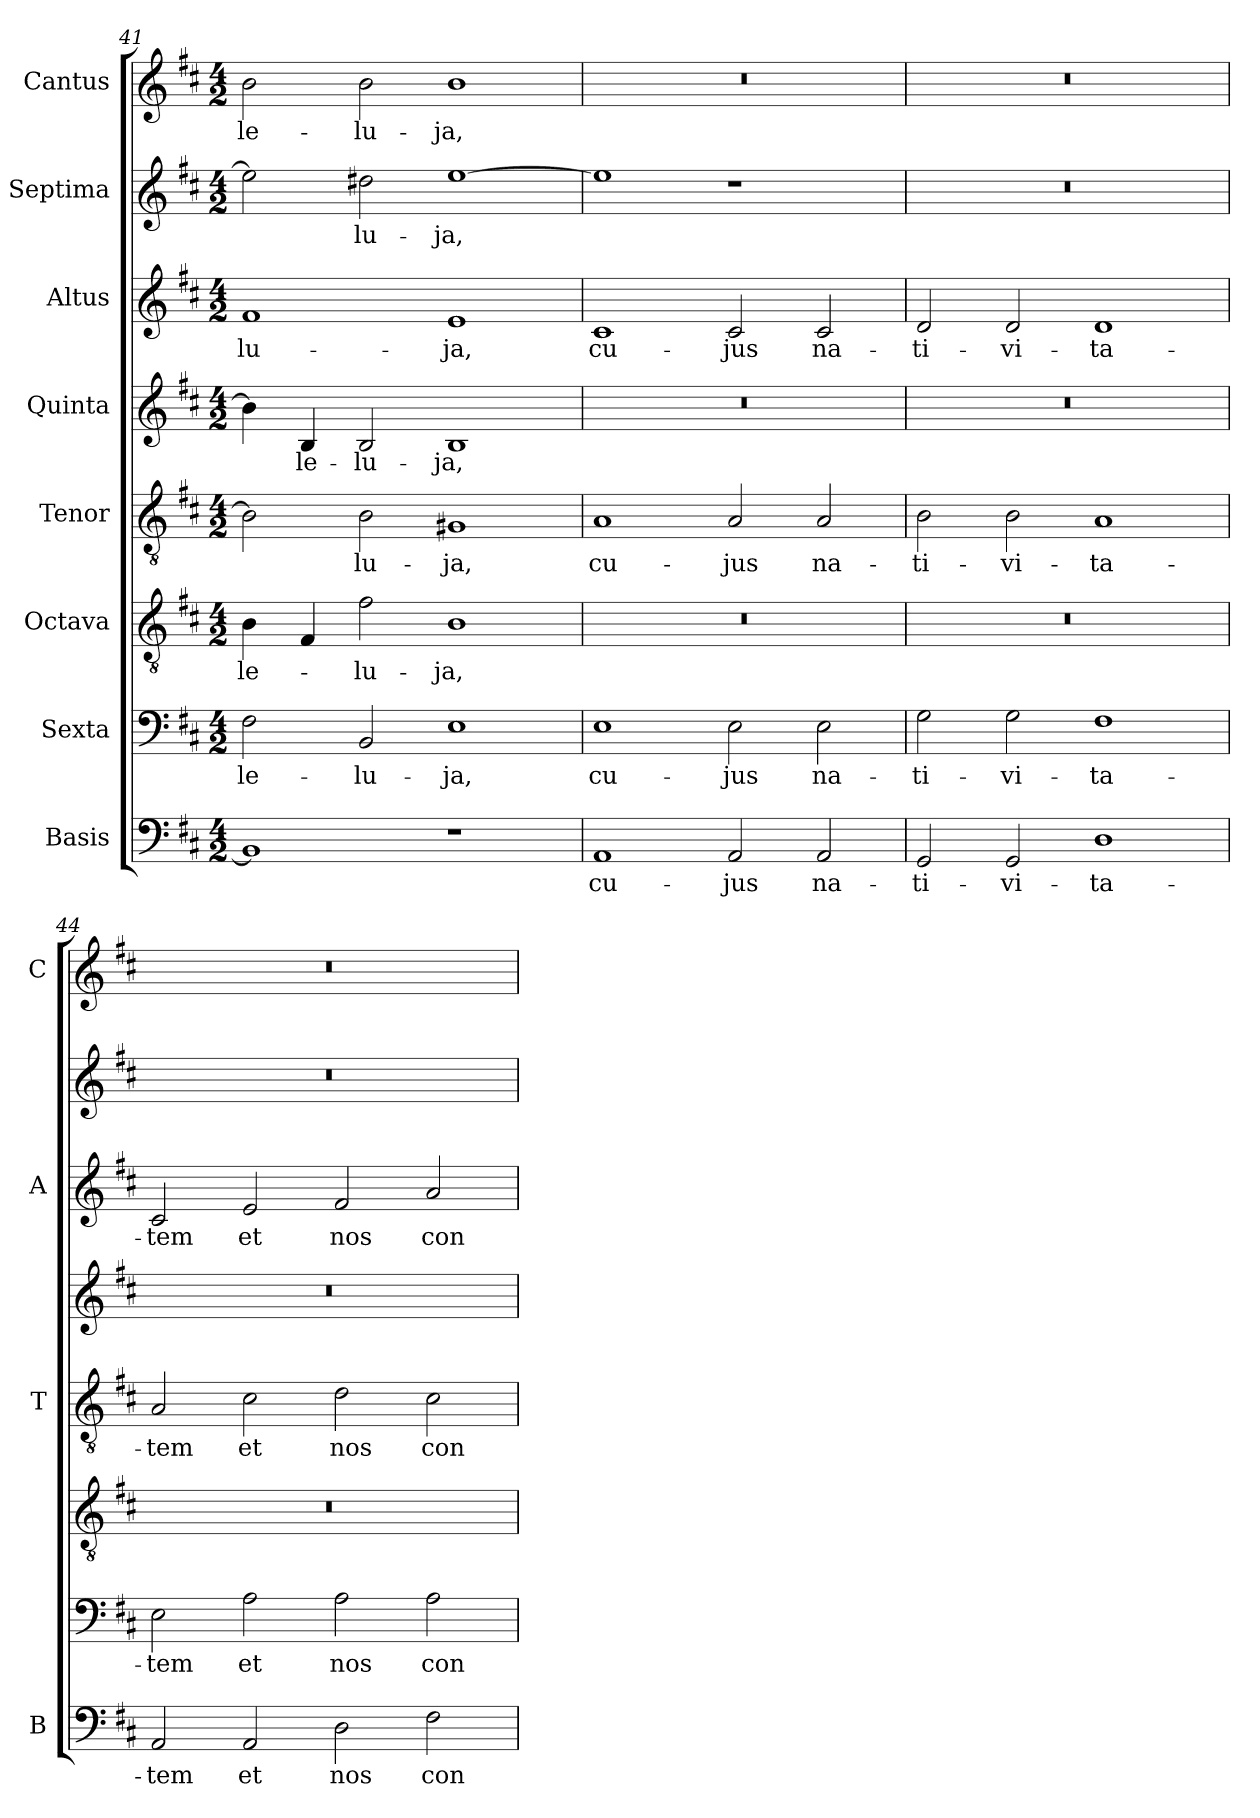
**kern	**text	**kern	**text	**kern	**text	**kern	**text	**kern	**text	**kern	**text	**kern	**text	**kern	**text
*part8	*part8	*part7	*part7	*part6	*part6	*part5	*part5	*part4	*part4	*part3	*part3	*part2	*part2	*part1	*part1
*staff8	*staff8	*staff7	*staff7	*staff6	*staff6	*staff5	*staff5	*staff4	*staff4	*staff3	*staff3	*staff2	*staff2	*staff1	*staff1
*I"Basis	*	*I"Sexta	*	*I"Octava	*	*I"Tenor	*	*I"Quinta	*	*I"Altus	*	*I"Septima	*	*I"Cantus	*
*I'B	*	*	*	*	*	*I'T	*	*	*	*I'A	*	*	*	*I'C	*
*clefF4	*	*clefF4	*	*clefGv2	*	*clefGv2	*	*clefG2	*	*clefG2	*	*clefG2	*	*clefG2	*
*k[f#c#]	*	*k[f#c#]	*	*k[f#c#]	*	*k[f#c#]	*	*k[f#c#]	*	*k[f#c#]	*	*k[f#c#]	*	*k[f#c#]	*
*D:	*	*D:	*	*D:	*	*D:	*	*D:	*	*D:	*	*D:	*	*D:	*
*M4/2	*	*M4/2	*	*M4/2	*	*M4/2	*	*M4/2	*	*M4/2	*	*M4/2	*	*M4/2	*
=41	=41	=41	=41	=41	=41	=41	=41	=41	=41	=41	=41	=41	=41	=41	=41
!	!	!	!LO:LY:b	!	!LO:LY:b	!	!	!	!	!	!LO:LY:b	!	!	!	!LO:LY:b
1BB]	.	2F#\	-le-	4B\	-le-	2B\]	.	4b\]	.	1f#	-lu-	2ee\]	.	2b\	-le-
!	!	!	!	!	!	!	!	!	!LO:LY:b	!	!	!	!	!	!
.	.	.	.	4F#/	.	.	.	4B/	-le-	.	.	.	.	.	.
!	!	!	!LO:LY:b	!	!LO:LY:b	!	!LO:LY:b	!	!LO:LY:b	!	!	!	!LO:LY:b	!	!LO:LY:b
.	.	2BB/	-lu-	2f#\	-lu-	2B\	-lu-	2B/	-lu-	.	.	2dd#X\	-lu-	2b\	-lu-
!	!	!	!LO:LY:b	!	!LO:LY:b	!	!LO:LY:b	!	!LO:LY:b	!	!LO:LY:b	!	!LO:LY:b	!	!LO:LY:b
1r	.	1E	-ja,	1B	-ja,	1G#X	-ja,	1B	-ja,	1e	-ja,	[1ee	-ja,	1b	-ja,
=42	=42	=42	=42	=42	=42	=42	=42	=42	=42	=42	=42	=42	=42	=42	=42
!	!LO:LY:b	!	!LO:LY:b	!	!	!	!LO:LY:b	!	!	!	!LO:LY:b	!	!	!	!
1AA	cu-	1E	cu-	0r	.	1A	cu-	0r	.	1c#	cu-	1ee]	.	0r	.
!	!LO:LY:b	!	!LO:LY:b	!	!	!	!LO:LY:b	!	!	!	!LO:LY:b	!	!	!	!
2AA/	-jus	2E\	-jus	.	.	2A/	-jus	.	.	2c#/	-jus	1r	.	.	.
!	!LO:LY:b	!	!LO:LY:b	!	!	!	!LO:LY:b	!	!	!	!LO:LY:b	!	!	!	!
2AA/	na-	2E\	na-	.	.	2A/	na-	.	.	2c#/	na-	.	.	.	.
=43	=43	=43	=43	=43	=43	=43	=43	=43	=43	=43	=43	=43	=43	=43	=43
!	!LO:LY:b	!	!LO:LY:b	!	!	!	!LO:LY:b	!	!	!	!LO:LY:b	!	!	!	!
2GG/	-ti-	2G\	-ti-	0r	.	2B\	-ti-	0r	.	2d/	-ti-	0r	.	0r	.
!	!LO:LY:b	!	!LO:LY:b	!	!	!	!LO:LY:b	!	!	!	!LO:LY:b	!	!	!	!
2GG/	-vi-	2G\	-vi-	.	.	2B\	-vi-	.	.	2d/	-vi-	.	.	.	.
!	!LO:LY:b	!	!LO:LY:b	!	!	!	!LO:LY:b	!	!	!	!LO:LY:b	!	!	!	!
1D	-ta-	1F#	-ta-	.	.	1A	-ta-	.	.	1d	-ta-	.	.	.	.
!!LO:LB:g=z
=44	=44	=44	=44	=44	=44	=44	=44	=44	=44	=44	=44	=44	=44	=44	=44
!	!LO:LY:b	!	!LO:LY:b	!	!	!	!LO:LY:b	!	!	!	!LO:LY:b	!	!	!	!
2AA/	-tem	2E\	-tem	0r	.	2A/	-tem	0r	.	2c#/	-tem	0r	.	0r	.
!	!LO:LY:b	!	!LO:LY:b	!	!	!	!LO:LY:b	!	!	!	!LO:LY:b	!	!	!	!
2AA/	et	2A\	et	.	.	2c#\	et	.	.	2e/	et	.	.	.	.
!	!LO:LY:b	!	!LO:LY:b	!	!	!	!LO:LY:b	!	!	!	!LO:LY:b	!	!	!	!
2D\	nos	2A\	nos	.	.	2d\	nos	.	.	2f#/	nos	.	.	.	.
!	!LO:LY:b	!	!LO:LY:b	!	!	!	!LO:LY:b	!	!	!	!LO:LY:b	!	!	!	!
2F#\	con-	2A\	con-	.	.	2c#\	con-	.	.	2a/	con-	.	.	.	.
=	=	=	=	=	=	=	=	=	=	=	=	=	=	=	=
*-	*-	*-	*-	*-	*-	*-	*-	*-	*-	*-	*-	*-	*-	*-	*-
